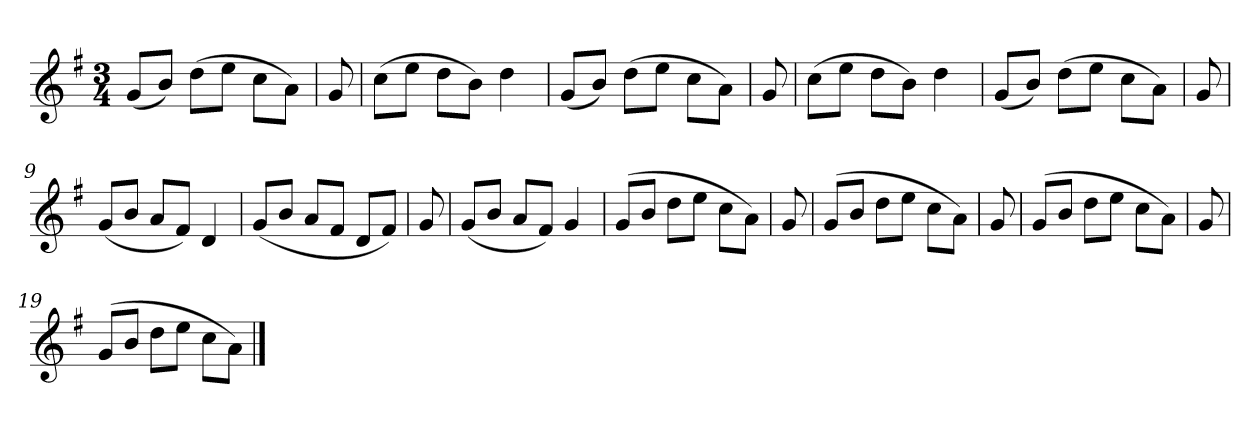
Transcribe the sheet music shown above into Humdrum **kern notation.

**kern
*part1
*staff1
*clefG2
*k[f#]
*G:
*M3/4
=
(8g/L
8b/J)
(8dd\L
8ee\J
8cc\L
8a\J)
=2y
8g
=3
(8cc\L
8ee\J
8dd\L
8b\J)
4dd
=4
(8g/L
8b/J)
(8dd\L
8ee\J
8cc\L
8a\J)
=5y
8g
=6
(8cc\L
8ee\J
8dd\L
8b\J)
4dd
=7y
(8g/L
8b/J)
(8dd\L
8ee\J
8cc\L
8a\J)
=8y
8g
=9
(8g/L
8b/J
8a/L
8f#/J)
4d
=10
(8g/L
8b/J
8a/L
8f#/J
8d/L
8f#/J)
=11y
8g
=12
(8g/L
8b/J
8a/L
8f#/J)
4g
=13y
(8g/L
8b/J
8dd\L
8ee\J
8cc\L
8a\J)
=14y
8g
=15
(8g/L
8b/J
8dd\L
8ee\J
8cc\L
8a\J)
=16y
8g
=17
(8g/L
8b/J
8dd\L
8ee\J
8cc\L
8a\J)
=18y
8g
=19
(8g/L
8b/J
8dd\L
8ee\J
8cc\L
8a\J)
==
*-
